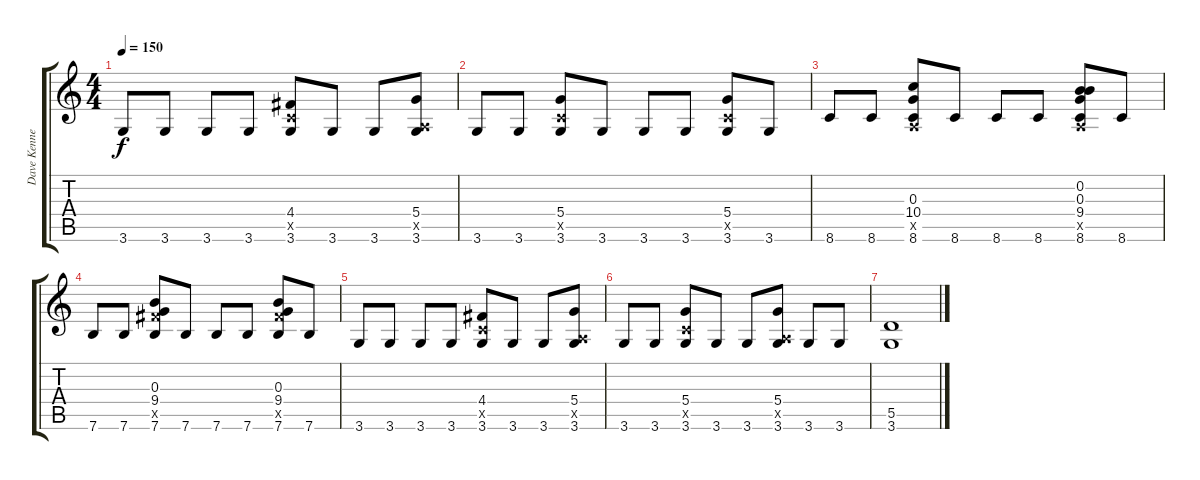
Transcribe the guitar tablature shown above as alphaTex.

\track ("Dave Kennedy (Guitar)" "Dave Kenne") {instrument electricguitarclean}
\staff {score tabs}
\tuning (E4 B3 G3 D3 A2 E2) {hide}
\ts (4 4)
\tempo 150
\clef g2
\ks c
3.6.8{dy f} 3.6.8 3.6.8 3.6.8 (4.4 3.5{x} 3.6).8 3.6.8 3.6.8 (5.4 0.5{x} 3.6).8 |
3.6.8 3.6.8 (5.4 3.5{x} 3.6).8 3.6.8 3.6.8 3.6.8 (5.4 3.5{x} 3.6).8 3.6.8 |
8.6.8 8.6.8 (0.3 10.4 0.5{x} 8.6).8 8.6.8 8.6.8 8.6.8 (0.2 0.3 9.4 0.5{x} 8.6).8 8.6.8 |
7.6.8 7.6.8 (0.3 9.4 9.5{x} 7.6).8 7.6.8 7.6.8 7.6.8 (0.3 9.4 9.5{x} 7.6).8 7.6.8 |
3.6.8 3.6.8 3.6.8 3.6.8 (4.4 3.5{x} 3.6).8 3.6.8 3.6.8 (5.4 0.5{x} 3.6).8 |
3.6.8 3.6.8 (5.4 3.5{x} 3.6).8 3.6.8 3.6.8 (5.4 0.5{x} 3.6).8 3.6.8 3.6.8 |
(5.5 3.6).1
